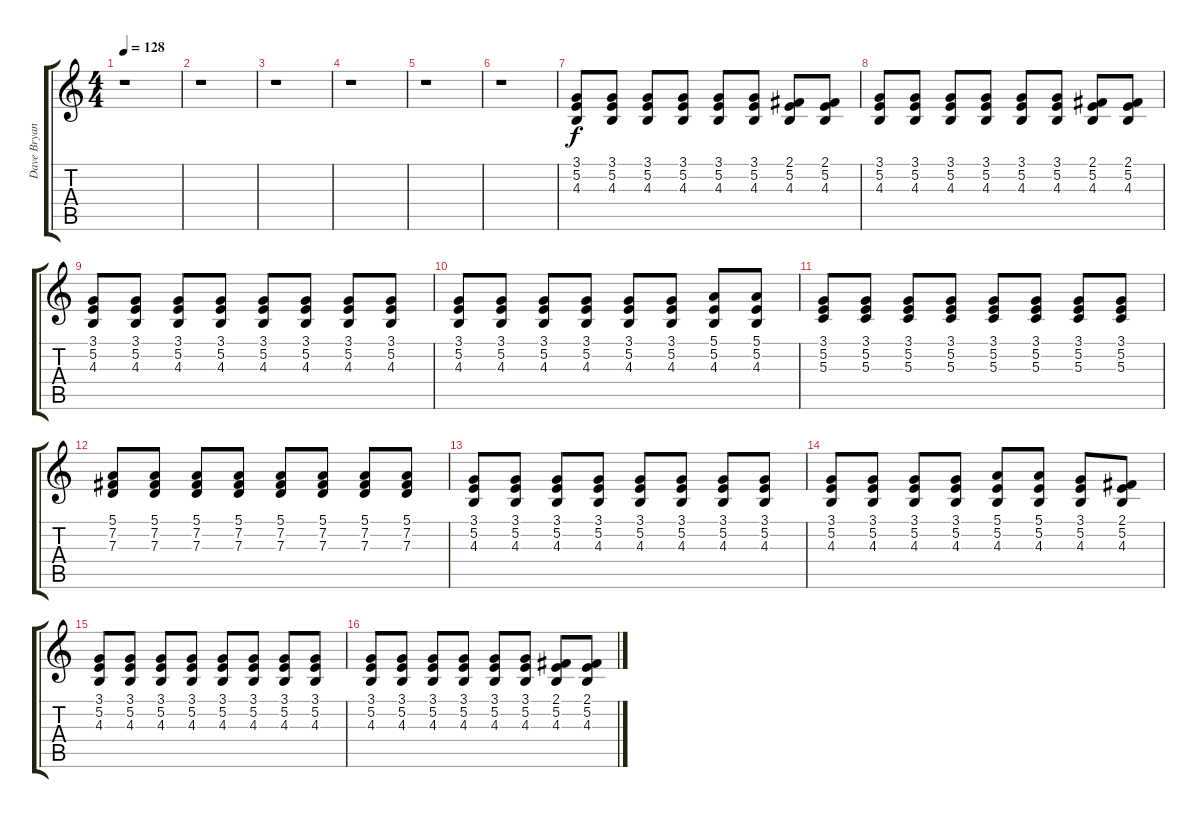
\track ("Dave Bryan" "Dave Bryan") {instrument electricgrandpiano}
\staff {score tabs}
\tuning (E4 B3 G3 D3 A2 E2) {hide}
\ts (4 4)
\tempo 128
\clef g2
\ks c
r.1{dy f} |
r.1 |
r.1 |
r.1 |
r.1 |
r.1 |
(3.1 5.2 4.3).8 (3.1 5.2 4.3).8 (3.1 5.2 4.3).8 (3.1 5.2 4.3).8 (3.1 5.2 4.3).8 (3.1 5.2 4.3).8 (2.1 5.2 4.3).8 (2.1 5.2 4.3).8 |
(3.1 5.2 4.3).8 (3.1 5.2 4.3).8 (3.1 5.2 4.3).8 (3.1 5.2 4.3).8 (3.1 5.2 4.3).8 (3.1 5.2 4.3).8 (2.1 5.2 4.3).8 (2.1 5.2 4.3).8 |
(3.1 5.2 4.3).8 (3.1 5.2 4.3).8 (3.1 5.2 4.3).8 (3.1 5.2 4.3).8 (3.1 5.2 4.3).8 (3.1 5.2 4.3).8 (3.1 5.2 4.3).8 (3.1 5.2 4.3).8 |
(3.1 5.2 4.3).8 (3.1 5.2 4.3).8 (3.1 5.2 4.3).8 (3.1 5.2 4.3).8 (3.1 5.2 4.3).8 (3.1 5.2 4.3).8 (5.1 5.2 4.3).8 (5.1 5.2 4.3).8 |
(3.1 5.2 5.3).8 (3.1 5.2 5.3).8 (3.1 5.2 5.3).8 (3.1 5.2 5.3).8 (3.1 5.2 5.3).8 (3.1 5.2 5.3).8 (3.1 5.2 5.3).8 (3.1 5.2 5.3).8 |
(5.1 7.2 7.3).8 (5.1 7.2 7.3).8 (5.1 7.2 7.3).8 (5.1 7.2 7.3).8 (5.1 7.2 7.3).8 (5.1 7.2 7.3).8 (5.1 7.2 7.3).8 (5.1 7.2 7.3).8 |
(3.1 5.2 4.3).8 (3.1 5.2 4.3).8 (3.1 5.2 4.3).8 (3.1 5.2 4.3).8 (3.1 5.2 4.3).8 (3.1 5.2 4.3).8 (3.1 5.2 4.3).8 (3.1 5.2 4.3).8 |
(3.1 5.2 4.3).8 (3.1 5.2 4.3).8 (3.1 5.2 4.3).8 (3.1 5.2 4.3).8 (5.1 5.2 4.3).8 (5.1 5.2 4.3).8 (3.1 5.2 4.3).8 (2.1 5.2 4.3).8 |
(3.1 5.2 4.3).8 (3.1 5.2 4.3).8 (3.1 5.2 4.3).8 (3.1 5.2 4.3).8 (3.1 5.2 4.3).8 (3.1 5.2 4.3).8 (3.1 5.2 4.3).8 (3.1 5.2 4.3).8 |
(3.1 5.2 4.3).8 (3.1 5.2 4.3).8 (3.1 5.2 4.3).8 (3.1 5.2 4.3).8 (3.1 5.2 4.3).8 (3.1 5.2 4.3).8 (2.1 5.2 4.3).8 (2.1 5.2 4.3).8
